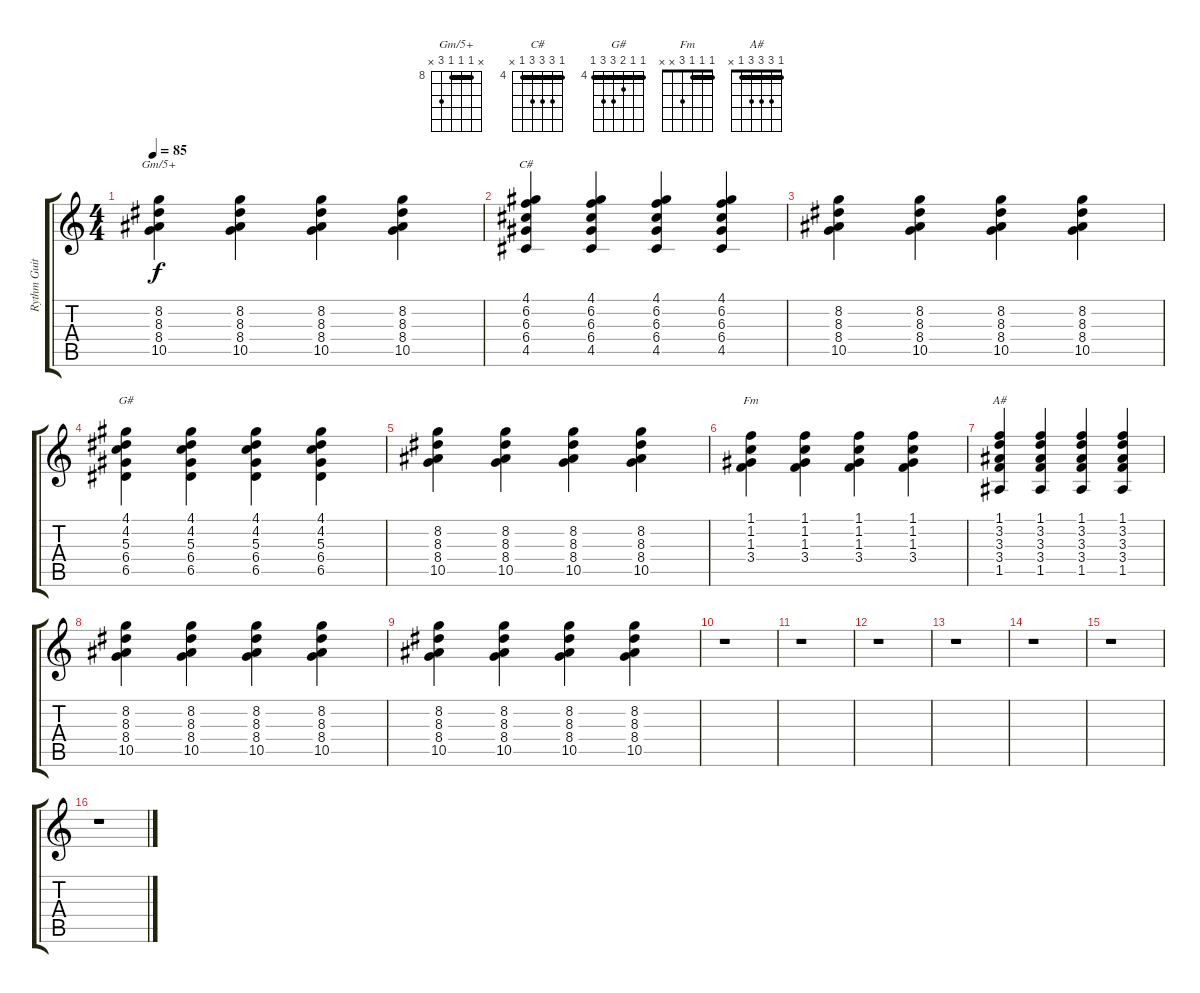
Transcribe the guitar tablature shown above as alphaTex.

\track ("Rythm Guitar 2" "Rythm Guit") {instrument electricguitarjazz}
\staff {score tabs}
\tuning (E4 B3 G3 D3 A2 E2) {hide}
\chord ("Gm/5+" x 8 8 8 10 x) {firstfret 8 barre 8}
\chord ("C#" 4 6 6 6 4 x) {firstfret 4 barre 4}
\chord ("G#" 4 4 5 6 6 4) {firstfret 4 barre 4}
\chord ("Fm" 1 1 1 3 x x) {barre 1}
\chord ("A#" 1 3 3 3 1 x) {barre 1}
\ts (4 4)
\tempo 85
\clef g2
\ks c
(8.2 8.3 8.4 10.5).4{ch "Gm/5+" dy f} (8.2 8.3 8.4 10.5).4 (8.2 8.3 8.4 10.5).4 (8.2 8.3 8.4 10.5).4 |
(4.1 6.2 6.3 6.4 4.5).4{ch "C#"} (4.1 6.2 6.3 6.4 4.5).4 (4.1 6.2 6.3 6.4 4.5).4 (4.1 6.2 6.3 6.4 4.5).4 |
(8.2 8.3 8.4 10.5).4 (8.2 8.3 8.4 10.5).4 (8.2 8.3 8.4 10.5).4 (8.2 8.3 8.4 10.5).4 |
(4.1 4.2 5.3 6.4 6.5).4{ch "G#"} (4.1 4.2 5.3 6.4 6.5).4 (4.1 4.2 5.3 6.4 6.5).4 (4.1 4.2 5.3 6.4 6.5).4 |
(8.2 8.3 8.4 10.5).4 (8.2 8.3 8.4 10.5).4 (8.2 8.3 8.4 10.5).4 (8.2 8.3 8.4 10.5).4 |
(1.1 1.2 1.3 3.4).4{ch "Fm"} (1.1 1.2 1.3 3.4).4 (1.1 1.2 1.3 3.4).4 (1.1 1.2 1.3 3.4).4 |
(1.1 3.2 3.3 3.4 1.5).4{ch "A#"} (1.1 3.2 3.3 3.4 1.5).4 (1.1 3.2 3.3 3.4 1.5).4 (1.1 3.2 3.3 3.4 1.5).4 |
(8.2 8.3 8.4 10.5).4 (8.2 8.3 8.4 10.5).4 (8.2 8.3 8.4 10.5).4 (8.2 8.3 8.4 10.5).4 |
(8.2 8.3 8.4 10.5).4 (8.2 8.3 8.4 10.5).4 (8.2 8.3 8.4 10.5).4 (8.2 8.3 8.4 10.5).4 |
r.1 |
r.1 |
r.1 |
r.1 |
r.1 |
r.1 |
r.1
